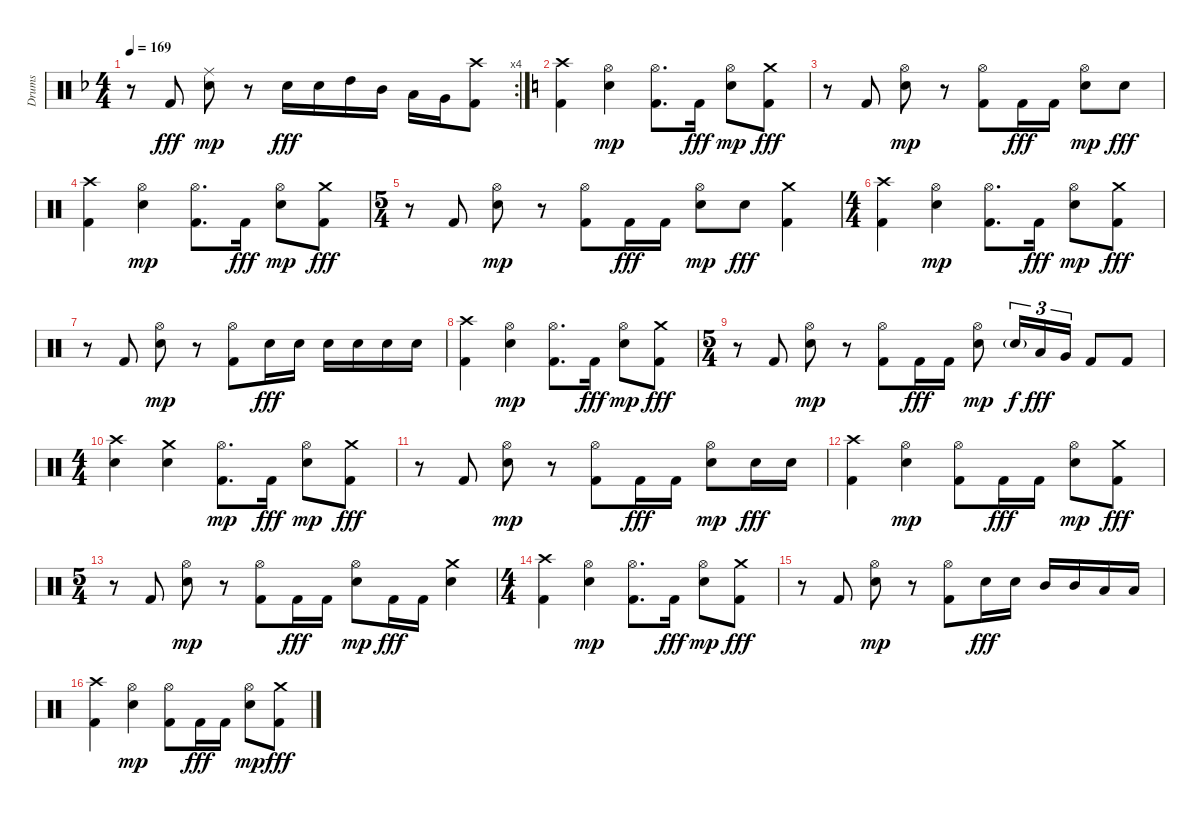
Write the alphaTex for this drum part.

\track ("Drums" "Drums") {instrument percussion}
\staff {score}
\articulation defaults
\rc 4
\ts (4 4)
\tempo 169
\clef neutral
\ks f
r.8{dy mp} "Kick (hit) 2".8{dy fff} ("Electric Snare (hit)" "Ride (middle)").8{dy mp} r.8 "Electric Snare (hit)".16{dy fff} "Electric Snare (hit)".16 "High Tom (hit)".16 "Mid Tom (hit)".16 "Low Tom (hit)".16 "Very Low Tom (hit)".16 ("Kick (hit) 2" "Crash high (hit)").8 |
\ks c
("Kick (hit) 2" "Crash high (hit)").4{volume 8} ("Electric Snare (hit)" "Hi-Hat (open)").4{dy mp} ("Kick (hit) 2" "Hi-Hat (open)").8{d} "Kick (hit) 2".16{dy fff} ("Electric Snare (hit)" "Hi-Hat (open)").8{dy mp} ("Kick (hit) 2" "Crash medium (hit)").8{dy fff} |
r.8 "Kick (hit) 2".8 ("Electric Snare (hit)" "Hi-Hat (open)").8{dy mp} r.8 ("Kick (hit) 2" "Hi-Hat (open)").8 "Kick (hit) 2".16{dy fff} "Kick (hit) 2".16 ("Electric Snare (hit)" "Hi-Hat (open)").8{dy mp} "Electric Snare (hit)".8{dy fff} |
("Kick (hit) 2" "Crash high (hit)").4 ("Electric Snare (hit)" "Hi-Hat (open)").4{dy mp} ("Kick (hit) 2" "Hi-Hat (open)").8{d} "Kick (hit) 2".16{dy fff} ("Electric Snare (hit)" "Hi-Hat (open)").8{dy mp} ("Kick (hit) 2" "Crash medium (hit)").8{dy fff} |
\ts (5 4)
r.8 "Kick (hit) 2".8 ("Electric Snare (hit)" "Hi-Hat (open)").8{dy mp} r.8 ("Kick (hit) 2" "Hi-Hat (open)").8 "Kick (hit) 2".16{dy fff} "Kick (hit) 2".16 ("Electric Snare (hit)" "Hi-Hat (open)").8{dy mp} "Electric Snare (hit)".8{dy fff} ("Kick (hit) 2" "Crash medium (hit)").4 |
\ts (4 4)
("Kick (hit) 2" "Crash high (hit)").4 ("Electric Snare (hit)" "Hi-Hat (open)").4{dy mp} ("Kick (hit) 2" "Hi-Hat (open)").8{d} "Kick (hit) 2".16{dy fff} ("Electric Snare (hit)" "Hi-Hat (open)").8{dy mp} ("Kick (hit) 2" "Crash medium (hit)").8{dy fff} |
r.8 "Kick (hit) 2".8 ("Electric Snare (hit)" "Hi-Hat (open)").8{dy mp} r.8 ("Kick (hit) 2" "Hi-Hat (open)").8 "Electric Snare (hit)".16{dy fff} "Electric Snare (hit)".16 "Electric Snare (hit)".16 "Electric Snare (hit)".16 "Electric Snare (hit)".16 "Electric Snare (hit)".16 |
("Kick (hit) 2" "Crash high (hit)").4 ("Electric Snare (hit)" "Hi-Hat (open)").4{dy mp} ("Kick (hit) 2" "Hi-Hat (open)").8{d} "Kick (hit) 2".16{dy fff} ("Electric Snare (hit)" "Hi-Hat (open)").8{dy mp} ("Kick (hit) 2" "Crash medium (hit)").8{dy fff} |
\ts (5 4)
r.8 "Kick (hit) 2".8 ("Electric Snare (hit)" "Hi-Hat (open)").8{dy mp} r.8 ("Kick (hit) 2" "Hi-Hat (open)").8 "Kick (hit) 2".16{dy fff} "Kick (hit) 2".16 ("Electric Snare (hit)" "Hi-Hat (open)").8{dy mp} "Electric Snare (hit)"{g}.16{tu (3 2) dy f} "Low Tom (hit)".16{tu (3 2) dy fff} "Very Low Tom (hit)".16{tu (3 2)} "Kick (hit) 2".8 "Kick (hit) 2".8 |
\ts (4 4)
("Electric Snare (hit)" "Crash high (hit)").4 ("Electric Snare (hit)" "Crash medium (hit)").4 ("Kick (hit) 2" "Hi-Hat (open)").8{d dy mp} "Kick (hit) 2".16{dy fff} ("Electric Snare (hit)" "Hi-Hat (open)").8{dy mp} ("Kick (hit) 2" "Crash medium (hit)").8{dy fff} |
r.8 "Kick (hit) 2".8 ("Electric Snare (hit)" "Hi-Hat (open)").8{dy mp} r.8 ("Kick (hit) 2" "Hi-Hat (open)").8 "Kick (hit) 2".16{dy fff} "Kick (hit) 2".16 ("Electric Snare (hit)" "Hi-Hat (open)").8{dy mp} "Electric Snare (hit)".16{dy fff} "Electric Snare (hit)".16 |
("Kick (hit) 2" "Crash high (hit)").4 ("Electric Snare (hit)" "Hi-Hat (open)").4{dy mp} ("Kick (hit) 2" "Hi-Hat (open)").8 "Kick (hit) 2".16{dy fff} "Kick (hit) 2".16 ("Electric Snare (hit)" "Hi-Hat (open)").8{dy mp} ("Kick (hit) 2" "Crash medium (hit)").8{dy fff} |
\ts (5 4)
r.8 "Kick (hit) 2".8 ("Electric Snare (hit)" "Hi-Hat (open)").8{dy mp} r.8 ("Kick (hit) 2" "Hi-Hat (open)").8 "Kick (hit) 2".16{dy fff} "Kick (hit) 2".16 ("Electric Snare (hit)" "Hi-Hat (open)").8{dy mp} "Kick (hit) 2".16{dy fff} "Kick (hit) 2".16 ("Electric Snare (hit)" "Crash medium (hit)").4 |
\ts (4 4)
("Kick (hit) 2" "Crash high (hit)").4 ("Electric Snare (hit)" "Hi-Hat (open)").4{dy mp} ("Kick (hit) 2" "Hi-Hat (open)").8{d} "Kick (hit) 2".16{dy fff} ("Electric Snare (hit)" "Hi-Hat (open)").8{dy mp} ("Kick (hit) 2" "Crash medium (hit)").8{dy fff} |
r.8 "Kick (hit) 2".8 ("Electric Snare (hit)" "Hi-Hat (open)").8{dy mp} r.8 ("Kick (hit) 2" "Hi-Hat (open)").8 "Electric Snare (hit)".16{dy fff} "Electric Snare (hit)".16 "Mid Tom (hit)".16 "Mid Tom (hit)".16 "Low Tom (hit)".16 "Low Tom (hit)".16 |
("Kick (hit) 2" "Crash high (hit)").4 ("Electric Snare (hit)" "Hi-Hat (open)").4{dy mp} ("Kick (hit) 2" "Hi-Hat (open)").8 "Kick (hit) 2".16{dy fff} "Kick (hit) 2".16 ("Electric Snare (hit)" "Hi-Hat (open)").8{dy mp} ("Kick (hit) 2" "Crash medium (hit)").8{dy fff}
